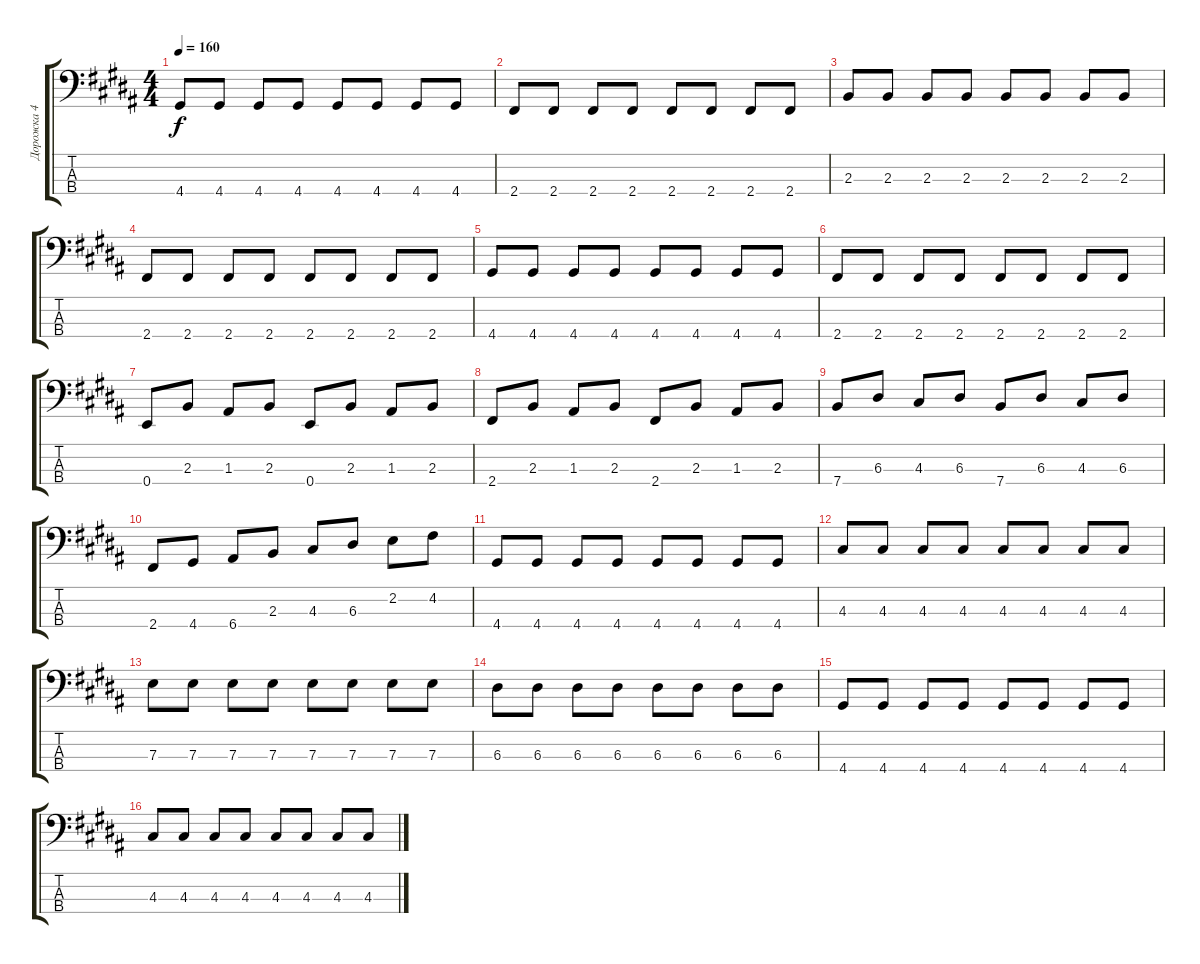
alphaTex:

\track ("Дорожка 4" "Дорожка 4") {instrument electricbassfinger}
\staff {score tabs}
\tuning (G2 D2 A1 E1) {hide}
\ts (4 4)
\tempo 160
\clef f4
\ks b
4.4.8{dy f} 4.4.8 4.4.8 4.4.8 4.4.8 4.4.8 4.4.8 4.4.8 |
2.4.8 2.4.8 2.4.8 2.4.8 2.4.8 2.4.8 2.4.8 2.4.8 |
2.3.8 2.3.8 2.3.8 2.3.8 2.3.8 2.3.8 2.3.8 2.3.8 |
2.4.8 2.4.8 2.4.8 2.4.8 2.4.8 2.4.8 2.4.8 2.4.8 |
4.4.8 4.4.8 4.4.8 4.4.8 4.4.8 4.4.8 4.4.8 4.4.8 |
2.4.8 2.4.8 2.4.8 2.4.8 2.4.8 2.4.8 2.4.8 2.4.8 |
0.4.8 2.3.8 1.3.8 2.3.8 0.4.8 2.3.8 1.3.8 2.3.8 |
2.4.8 2.3.8 1.3.8 2.3.8 2.4.8 2.3.8 1.3.8 2.3.8 |
7.4.8 6.3.8 4.3.8 6.3.8 7.4.8 6.3.8 4.3.8 6.3.8 |
2.4.8 4.4.8 6.4.8 2.3.8 4.3.8 6.3.8 2.2.8 4.2.8 |
4.4.8 4.4.8 4.4.8 4.4.8 4.4.8 4.4.8 4.4.8 4.4.8 |
4.3.8 4.3.8 4.3.8 4.3.8 4.3.8 4.3.8 4.3.8 4.3.8 |
7.3.8 7.3.8 7.3.8 7.3.8 7.3.8 7.3.8 7.3.8 7.3.8 |
6.3.8 6.3.8 6.3.8 6.3.8 6.3.8 6.3.8 6.3.8 6.3.8 |
4.4.8 4.4.8 4.4.8 4.4.8 4.4.8 4.4.8 4.4.8 4.4.8 |
4.3.8 4.3.8 4.3.8 4.3.8 4.3.8 4.3.8 4.3.8 4.3.8
